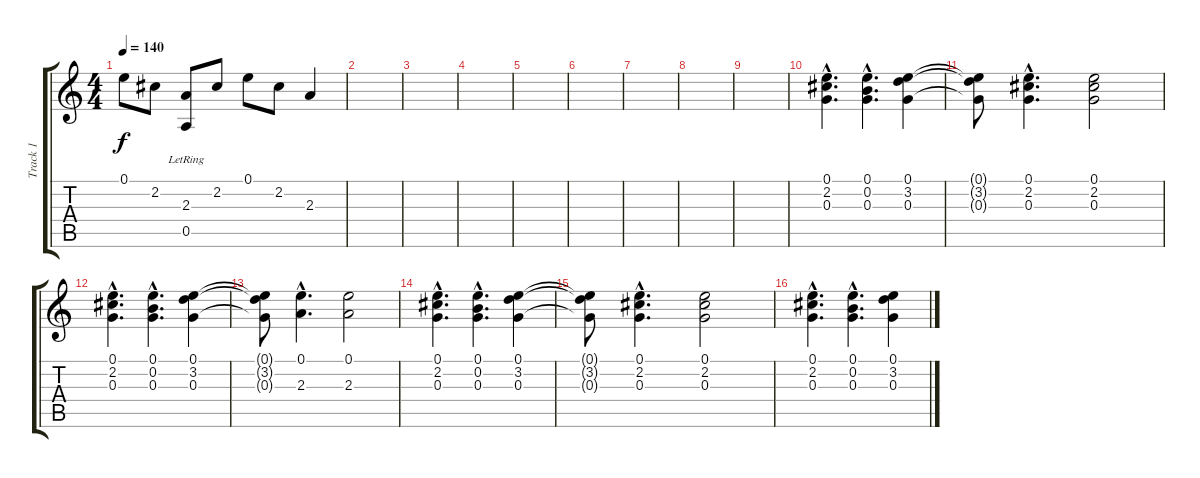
\track ("Track 1" "Track 1") {instrument acousticguitarsteel}
\staff {score tabs}
\tuning (E4 B3 G3 D3 A2 E2) {hide}
\ts (4 4)
\tempo 140
\clef g2
\ks c
0.1.8{dy f} 2.2.8 (2.3 0.5{lr}).8 2.2.8 0.1.8 2.2.8 2.3.4 |
|
|
|
|
|
|
|
|
(0.1{hac} 2.2{hac} 0.3{hac}).4{d} (0.1{hac} 0.2{hac} 0.3{hac}).4{d} (0.1 3.2 0.3).4 |
(0.1{t} 3.2{t} 0.3{t}).8 (0.1{hac} 2.2{hac} 0.3{hac}).4{d} (0.1 2.2 0.3).2 |
(0.1{hac} 2.2{hac} 0.3{hac}).4{d} (0.1{hac} 0.2{hac} 0.3{hac}).4{d} (0.1 3.2 0.3).4 |
(0.1{t} 3.2{t} 0.3{t}).8 (0.1{hac} 2.3{hac}).4{d} (0.1 2.3).2 |
(0.1{hac} 2.2{hac} 0.3{hac}).4{d} (0.1{hac} 0.2{hac} 0.3{hac}).4{d} (0.1 3.2 0.3).4 |
(0.1{t} 3.2{t} 0.3{t}).8 (0.1{hac} 2.2{hac} 0.3{hac}).4{d} (0.1 2.2 0.3).2 |
(0.1{hac} 2.2{hac} 0.3{hac}).4{d} (0.1{hac} 0.2{hac} 0.3{hac}).4{d} (0.1 3.2 0.3).4
